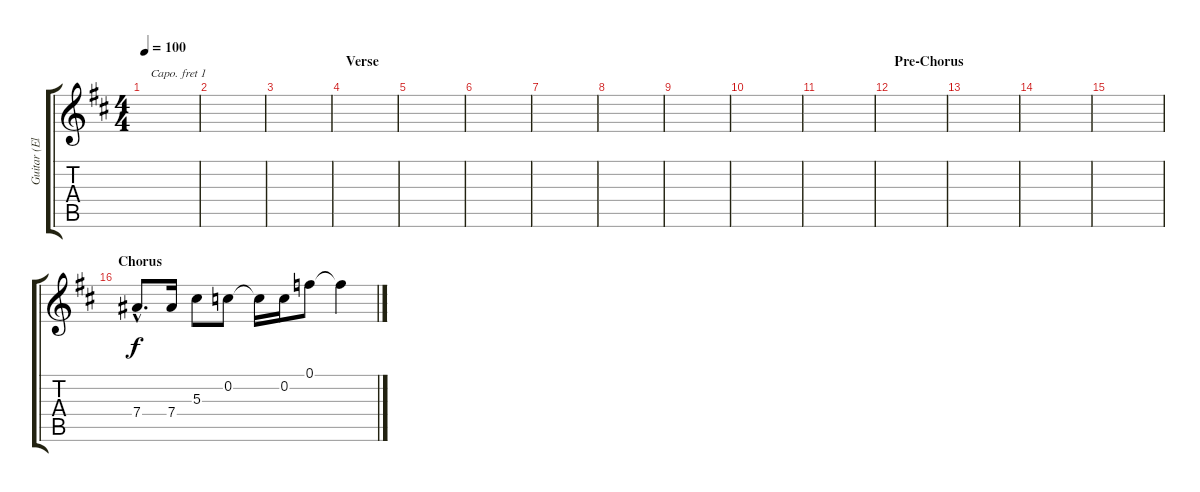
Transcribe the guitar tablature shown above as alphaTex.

\track ("Guitar (Elec/Clean) Capo 1" "Guitar (El") {instrument electricguitarclean}
\staff {score tabs}
\capo 1
\tuning (E4 B3 G3 D3 A2 E2) {hide}
\ts (4 4)
\tempo 100
\clef g2
\ks d
|
|
|
\section ("" "Verse")
|
|
|
|
|
|
|
|
\section ("" "Pre-Chorus")
|
|
|
|
\section ("" "Chorus")
7.4{hac}.8{d} 7.4.16 5.3.8 0.2.8 0.2{t}.16 0.2.16 0.1.8 0.1{t}.4
